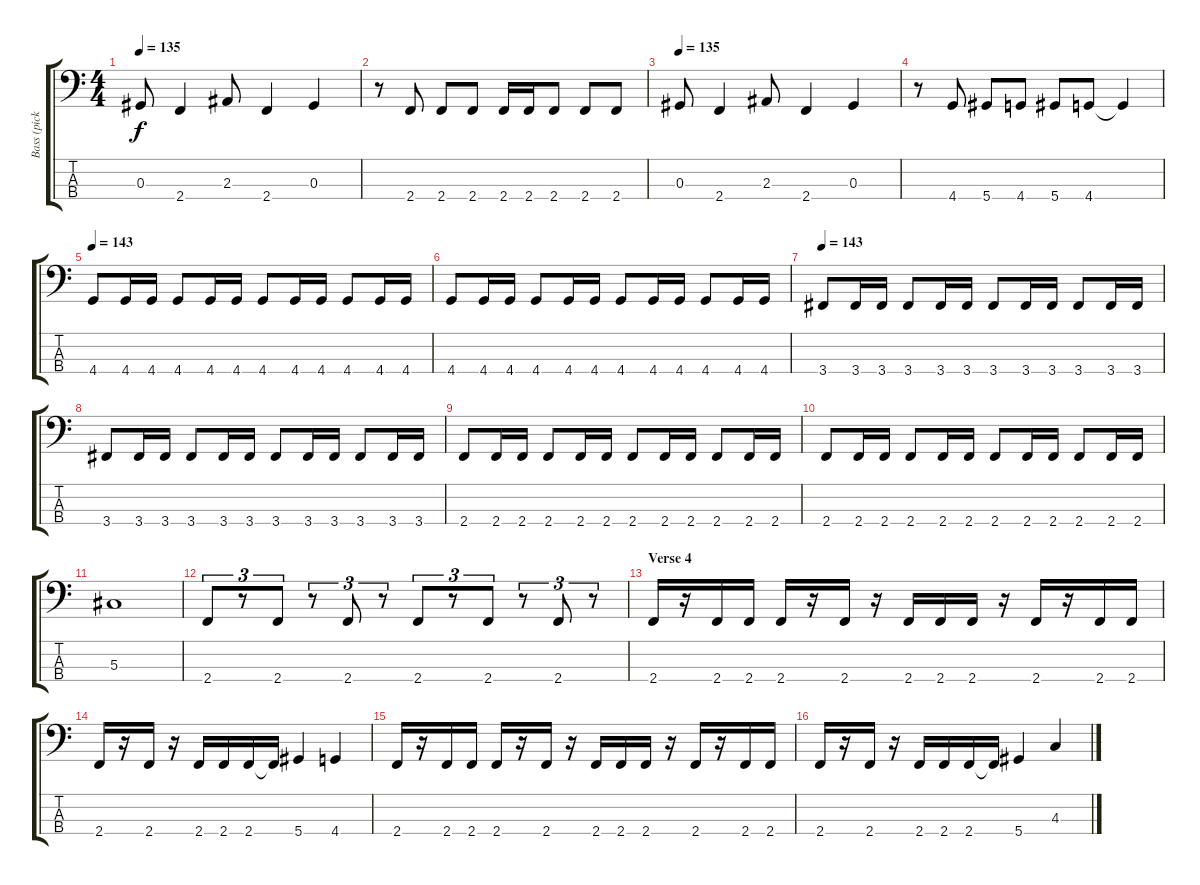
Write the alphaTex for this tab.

\track ("Bass (pick)" "Bass (pick") {instrument electricbassfinger}
\staff {score tabs}
\tuning (Gb2 Db2 Ab1 Eb1) {hide}
\ts (4 4)
\tempo 135
\clef f4
\ks c
0.3.8{dy f} 2.4.4 2.3.8 2.4.4 0.3.4 |
r.8 2.4.8 2.4.8 2.4.8 2.4.16 2.4.16 2.4.8 2.4.8 2.4.8 |
\tempo 135
0.3.8 2.4.4 2.3.8 2.4.4 0.3.4 |
r.8 4.4.8 5.4.8 4.4.8 5.4.8 4.4.8 4.4{t}.4 |
\tempo 143
4.4.8 4.4.16 4.4.16 4.4.8 4.4.16 4.4.16 4.4.8 4.4.16 4.4.16 4.4.8 4.4.16 4.4.16 |
4.4.8 4.4.16 4.4.16 4.4.8 4.4.16 4.4.16 4.4.8 4.4.16 4.4.16 4.4.8 4.4.16 4.4.16 |
\tempo 143
3.4.8 3.4.16 3.4.16 3.4.8 3.4.16 3.4.16 3.4.8 3.4.16 3.4.16 3.4.8 3.4.16 3.4.16 |
3.4.8 3.4.16 3.4.16 3.4.8 3.4.16 3.4.16 3.4.8 3.4.16 3.4.16 3.4.8 3.4.16 3.4.16 |
2.4.8 2.4.16 2.4.16 2.4.8 2.4.16 2.4.16 2.4.8 2.4.16 2.4.16 2.4.8 2.4.16 2.4.16 |
2.4.8 2.4.16 2.4.16 2.4.8 2.4.16 2.4.16 2.4.8 2.4.16 2.4.16 2.4.8 2.4.16 2.4.16 |
5.3.1 |
2.4.8{tu (3 2)} r.8{tu (3 2)} 2.4.8{tu (3 2)} r.8{tu (3 2)} 2.4.8{tu (3 2)} r.8{tu (3 2)} 2.4.8{tu (3 2)} r.8{tu (3 2)} 2.4.8{tu (3 2)} r.8{tu (3 2)} 2.4.8{tu (3 2)} r.8{tu (3 2)} |
\section ("" "Verse 4")
2.4.16 r.16 2.4.16 2.4.16 2.4.16 r.16 2.4.16 r.16 2.4.16 2.4.16 2.4.16 r.16 2.4.16 r.16 2.4.16 2.4.16 |
2.4.16 r.16 2.4.16 r.16 2.4.16 2.4.16 2.4.16 2.4{t}.16 5.4.4 4.4.4 |
2.4.16 r.16 2.4.16 2.4.16 2.4.16 r.16 2.4.16 r.16 2.4.16 2.4.16 2.4.16 r.16 2.4.16 r.16 2.4.16 2.4.16 |
2.4.16 r.16 2.4.16 r.16 2.4.16 2.4.16 2.4.16 2.4{t}.16 5.4.4 4.3.4
